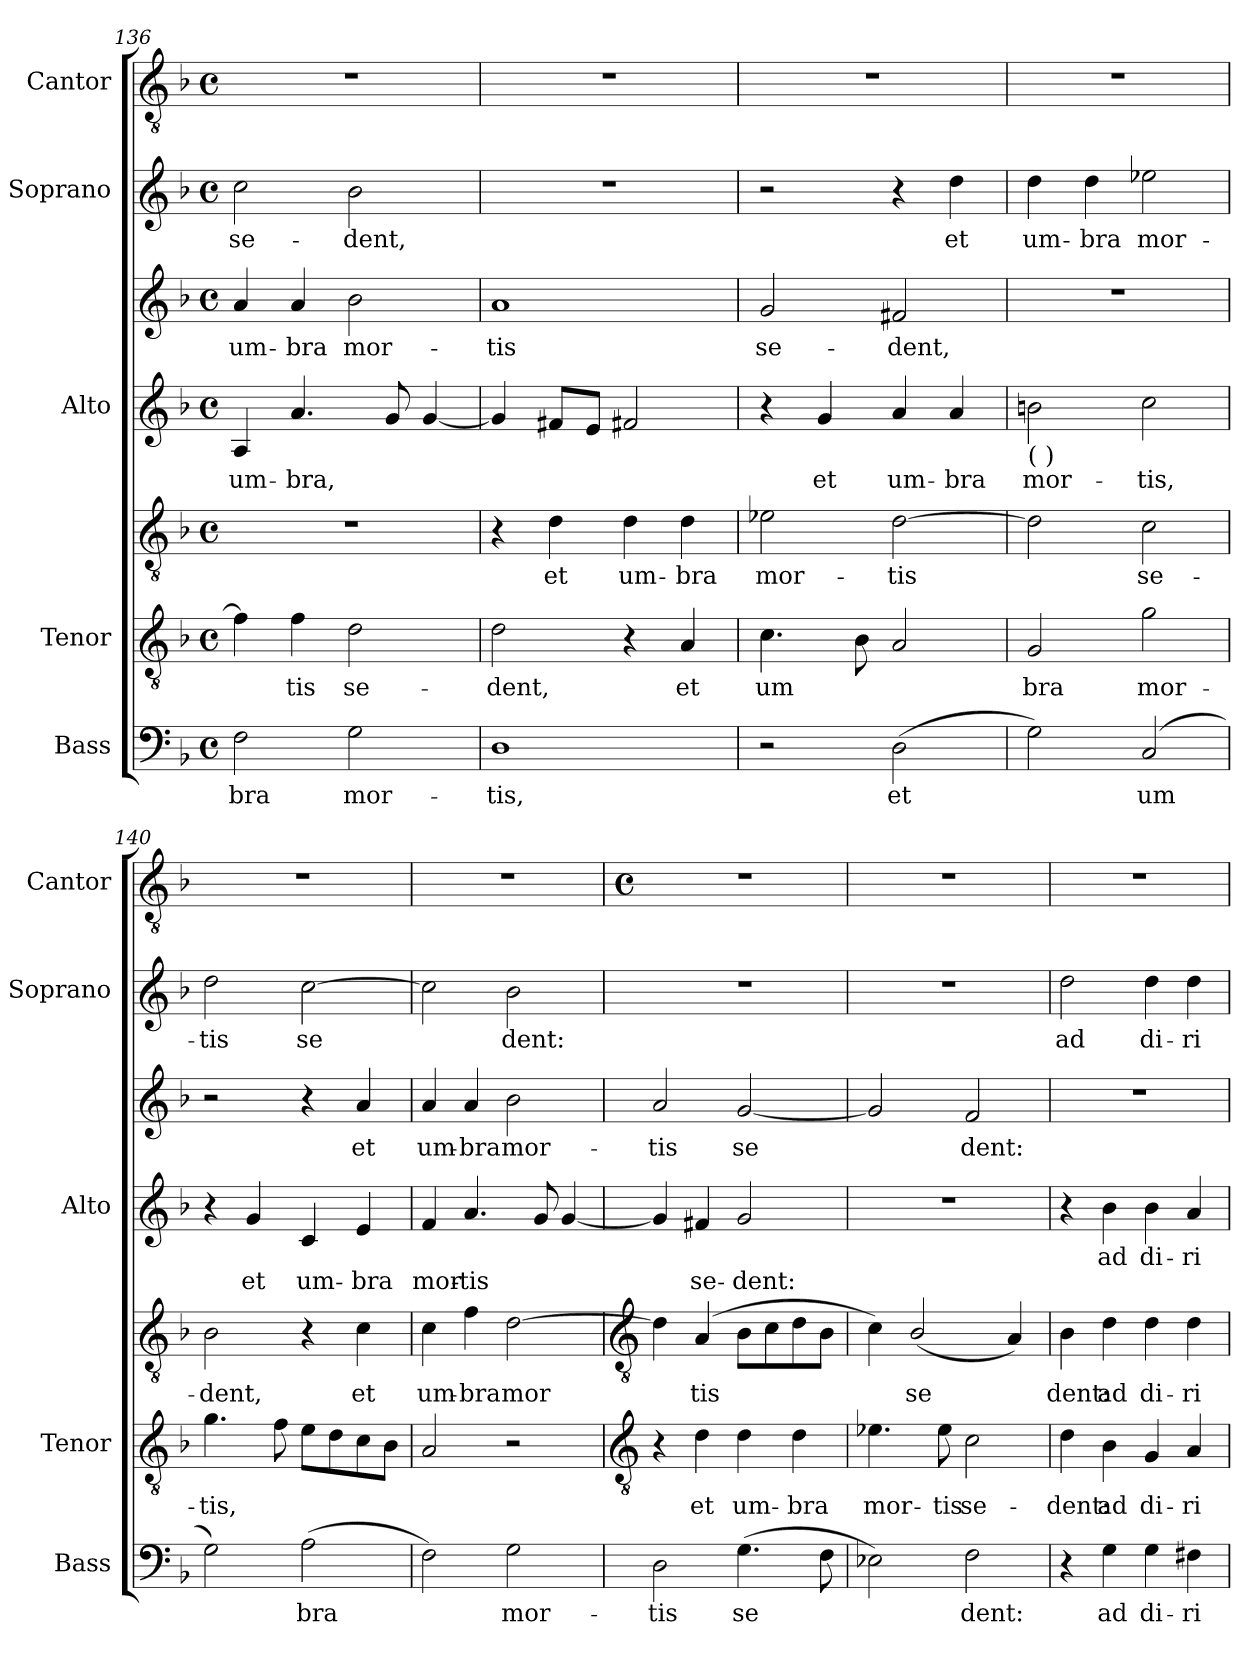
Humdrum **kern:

**kern	**text	**kern	**text	**kern	**text	**kern	**text	**text	**kern	**text	**kern	**text	**kern
*part5	*part5	*part4	*part4	*part4	*part4	*part3	*part3	*part3	*part3	*part3	*part2	*part2	*part1
*staff7	*staff7	*staff6	*staff6	*staff5	*staff5	*staff4	*staff4	*staff4	*staff3	*staff3	*staff2	*staff2	*staff1
*I"Bass	*	*I"Tenor	*	*	*	*I"Alto	*	*	*	*	*I"Soprano	*	*I"Cantor
*I'Bass	*	*I'Tenor	*	*	*	*I'Alto	*	*	*	*	*I'Soprano	*	*I'Cantor
*clefF4	*	*clefGv2	*	*clefGv2	*	*clefG2	*	*	*clefG2	*	*clefG2	*	*clefGv2
*k[b-]	*	*k[b-]	*	*k[b-]	*	*k[b-]	*	*	*k[b-]	*	*k[b-]	*	*k[b-]
*F:	*	*F:	*	*F:	*	*F:	*	*	*F:	*	*F:	*	*F:
*M4/4	*	*M4/4	*	*M4/4	*	*M4/4	*	*	*M4/4	*	*M4/4	*	*M4/4
*met(c)	*	*met(c)	*	*met(c)	*	*met(c)	*	*	*met(c)	*	*met(c)	*	*met(c)
=136	=136	=136	=136	=136	=136	=136	=136	=136	=136	=136	=136	=136	=136
!	!LO:LY:b	!	!	!	!	!	!LO:LY:b	!	!	!LO:LY:b	!	!LO:LY:b	!
2F	-bra	4f]	.	1r	.	4A	-um-	.	4a	um-	2cc	se-	1r
!	!	!	!LO:LY:b	!	!	!	!LO:LY:b	!	!	!LO:LY:b	!	!	!
.	.	4f	tis	.	.	4.a	-bra,	.	4a	-bra	.	.	.
!	!LO:LY:b	!	!LO:LY:b	!	!	!	!	!	!	!LO:LY:b	!	!LO:LY:b	!
2G	mor-	2d	se-	.	.	.	.	.	2b-	mor-	2b-	-dent,	.
.	.	.	.	.	.	8g	.	.	.	.	.	.	.
.	.	.	.	.	.	[4g	.	.	.	.	.	.	.
=137	=137	=137	=137	=137	=137	=137	=137	=137	=137	=137	=137	=137	=137
!	!LO:LY:b	!	!LO:LY:b	!	!	!	!	!	!	!LO:LY:b	!	!	!
1D	-tis,	2d	dent,	4r	.	4g]	.	.	1a	tis	1r	.	1r
!	!	!	!	!	!LO:LY:b	!	!	!	!	!	!	!	!
.	.	.	.	4d	-et	8f#XL	.	.	.	.	.	.	.
.	.	.	.	.	.	8eJ	.	.	.	.	.	.	.
!	!	!	!	!	!LO:LY:b	!	!	!	!	!	!	!	!
.	.	4r	.	4d	um-	2f#X	.	.	.	.	.	.	.
!	!	!	!LO:LY:b	!	!LO:LY:b	!	!	!	!	!	!	!	!
.	.	4A	et	4d	-bra	.	.	.	.	.	.	.	.
=138	=138	=138	=138	=138	=138	=138	=138	=138	=138	=138	=138	=138	=138
!	!	!	!LO:LY:b	!	!LO:LY:b	!	!	!	!	!LO:LY:b	!	!	!
2r	.	4.c	um	2e-X	mor-	4r	.	.	2g	se-	2r	.	1r
!	!	!	!	!	!	!	!LO:LY:b	!	!	!	!	!	!
.	.	.	.	.	.	4g	et	.	.	.	.	.	.
.	.	8B-	.	.	.	.	.	.	.	.	.	.	.
!	!LO:LY:b	!	!	!	!LO:LY:b	!	!LO:LY:b	!	!	!LO:LY:b	!	!	!
(>2D	et	2A	.	[2d	-tis	4a	um-	.	2f#	-dent,	4r	.	.
!	!	!	!	!	!	!	!LO:LY:b	!	!	!	!	!LO:LY:b	!
.	.	.	.	.	.	4a	-bra	.	.	.	4dd	et	.
=139	=139	=139	=139	=139	=139	=139	=139	=139	=139	=139	=139	=139	=139
!	!	!	!	!	!	!LO:TX:b:t=(   )	!	!	!	!	!	!	!
!	!	!	!LO:LY:b	!	!	!	!LO:LY:b	!	!	!	!	!LO:LY:b	!
2G)	.	2G	-bra	2d]	.	2b	mor-	.	1r	.	4dd	um-	1r
!	!	!	!	!	!	!	!	!	!	!	!	!LO:LY:b	!
.	.	.	.	.	.	.	.	.	.	.	4dd	-bra	.
!	!LO:LY:b	!	!LO:LY:b	!	!LO:LY:b	!	!LO:LY:b	!	!	!	!	!LO:LY:b	!
(<2C	um	2g	mor-	2c	se-	2cc	-tis,	.	.	.	2ee-	mor-	.
=140	=140	=140	=140	=140	=140	=140	=140	=140	=140	=140	=140	=140	=140
!	!	!	!LO:LY:b	!	!LO:LY:b	!	!	!	!	!	!	!LO:LY:b	!
2G)	.	4.g	tis,	2B-	-dent,	4r	.	.	2r	.	2dd	-tis	1r
!	!	!	!	!	!	!	!	!LO:LY:b	!	!	!	!	!
.	.	.	.	.	.	4g	.	et	.	.	.	.	.
.	.	8f	.	.	.	.	.	.	.	.	.	.	.
!	!LO:LY:b	!	!	!	!	!	!	!LO:LY:b	!	!	!	!LO:LY:b	!
(>2A	bra	8eL	.	4r	.	4c	.	um-	4r	.	[2cc	se	.
.	.	8d	.	.	.	.	.	.	.	.	.	.	.
!	!	!	!	!	!LO:LY:b	!	!	!LO:LY:b	!	!LO:LY:b	!	!	!
.	.	8c	.	4c	et	4e	.	-bra	4a	et	.	.	.
.	.	8B-J	.	.	.	.	.	.	.	.	.	.	.
=141	=141	=141	=141	=141	=141	=141	=141	=141	=141	=141	=141	=141	=141
!	!	!	!	!	!LO:LY:b	!	!	!LO:LY:b	!	!LO:LY:b	!	!	!
2F)	.	2A	.	4c	um-	4f	.	-mor-	4a	um-	2cc]	.	1r
!	!	!	!	!	!LO:LY:b	!	!	!LO:LY:b	!	!LO:LY:b	!	!	!
.	.	.	.	4f	-bra	4.a	.	-tis	4a	-bra	.	.	.
!	!LO:LY:b	!	!	!	!LO:LY:b	!	!	!	!	!LO:LY:b	!	!LO:LY:b	!
2G	mor-	2r	.	[2d	mor	.	.	.	2b-	mor-	2b-	dent:	.
.	.	.	.	.	.	8g	.	.	.	.	.	.	.
.	.	.	.	.	.	[4g	.	.	.	.	.	.	.
!!LO:LB:g=z
=142	=142	=142	=142	=142	=142	=142	=142	=142	=142	=142	=142	=142	=142
*	*	*clefGv2	*	*clefGv2	*	*	*	*	*	*	*	*	*
*	*	*	*	*	*	*	*	*	*	*	*	*	*M4/4
*	*	*	*	*	*	*	*	*	*	*	*	*	*met(c)
!	!LO:LY:b	!	!	!	!	!	!	!	!	!LO:LY:b	!	!	!
2D	-tis	4r	.	4d]	.	4g]	.	.	2a	tis	1r	.	1r
!	!	!	!LO:LY:b	!	!LO:LY:b	!	!	!LO:LY:b	!	!	!	!	!
.	.	4d	et	(>4A	tis	4f#	.	se-	.	.	.	.	.
!	!LO:LY:b	!	!LO:LY:b	!	!	!	!	!LO:LY:b	!	!LO:LY:b	!	!	!
(>4.G	se	4d	um-	8B-L	.	2g	.	-dent:	[2g	se	.	.	.
.	.	.	.	8c	.	.	.	.	.	.	.	.	.
!	!	!	!LO:LY:b	!	!	!	!	!	!	!	!	!	!
.	.	4d	-bra	8d	.	.	.	.	.	.	.	.	.
8F	.	.	.	8B-J	.	.	.	.	.	.	.	.	.
=143	=143	=143	=143	=143	=143	=143	=143	=143	=143	=143	=143	=143	=143
!	!	!	!LO:LY:b	!	!	!	!	!	!	!	!	!	!
2E-X)	.	4.e-	mor-	4c)	.	1r	.	.	2g]	.	1r	.	1r
!	!	!	!	!	!LO:LY:b	!	!	!	!	!	!	!	!
.	.	.	.	(<2B-/	se	.	.	.	.	.	.	.	.
!	!	!	!LO:LY:b	!	!	!	!	!	!	!	!	!	!
.	.	8e-	-tis	.	.	.	.	.	.	.	.	.	.
!	!LO:LY:b	!	!LO:LY:b	!	!	!	!	!	!	!LO:LY:b	!	!	!
2F	dent:	2c	se-	.	.	.	.	.	2f	dent:	.	.	.
.	.	.	.	4A)	.	.	.	.	.	.	.	.	.
=144	=144	=144	=144	=144	=144	=144	=144	=144	=144	=144	=144	=144	=144
!	!	!	!LO:LY:b	!	!LO:LY:b	!	!	!	!	!	!	!LO:LY:b	!
4r	.	4d	-dent:	4B-	-dent:	4r	.	.	1r	.	2dd	ad	1r
!	!LO:LY:b	!	!LO:LY:b	!	!LO:LY:b	!	!LO:LY:b	!	!	!	!	!	!
4G	ad	4B-	ad	4d	ad	4b-	ad	.	.	.	.	.	.
!	!LO:LY:b	!	!LO:LY:b	!	!LO:LY:b	!	!LO:LY:b	!	!	!	!	!LO:LY:b	!
4G	di-	4G	di-	4d	di-	4b-	di-	.	.	.	4dd	di-	.
!	!LO:LY:b	!	!LO:LY:b	!	!LO:LY:b	!	!LO:LY:b	!	!	!	!	!LO:LY:b	!
4F#X	-ri-	4A	-ri-	4d	-ri-	4a	-ri-	.	.	.	4dd	-ri-	.
=	=	=	=	=	=	=	=	=	=	=	=	=	=
*-	*-	*-	*-	*-	*-	*-	*-	*-	*-	*-	*-	*-	*-
